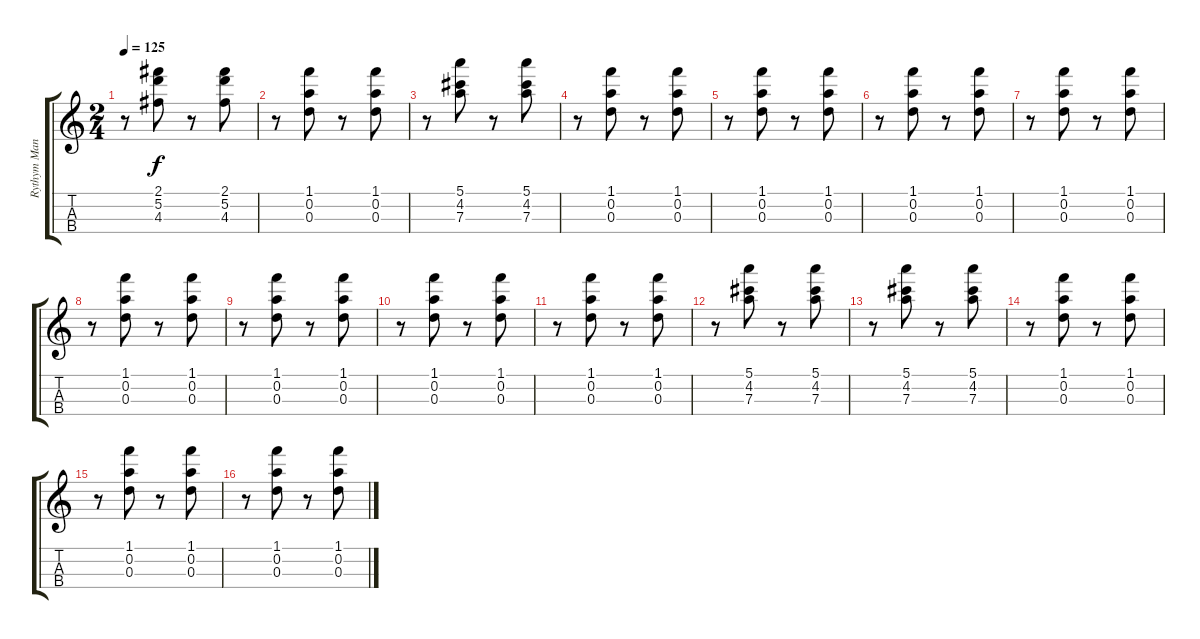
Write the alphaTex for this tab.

\track ("Rythym Mandolin" "Rythym Man") {instrument banjo}
\staff {score tabs}
\tuning (E5 A4 D4 G3) {hide}
\displaytranspose 12
\ts (2 4)
\tempo 125
\clef g2
\ks c
r.8{dy f} (2.1 5.2 4.3).8 r.8 (2.1 5.2 4.3).8 |
r.8 (1.1 0.2 0.3).8 r.8 (1.1 0.2 0.3).8 |
r.8 (5.1 4.2 7.3).8 r.8 (5.1 4.2 7.3).8 |
r.8 (1.1 0.2 0.3).8 r.8 (1.1 0.2 0.3).8 |
r.8 (1.1 0.2 0.3).8 r.8 (1.1 0.2 0.3).8 |
r.8 (1.1 0.2 0.3).8 r.8 (1.1 0.2 0.3).8 |
r.8 (1.1 0.2 0.3).8 r.8 (1.1 0.2 0.3).8 |
r.8 (1.1 0.2 0.3).8 r.8 (1.1 0.2 0.3).8 |
r.8 (1.1 0.2 0.3).8 r.8 (1.1 0.2 0.3).8 |
r.8 (1.1 0.2 0.3).8 r.8 (1.1 0.2 0.3).8 |
r.8 (1.1 0.2 0.3).8 r.8 (1.1 0.2 0.3).8 |
r.8 (5.1 4.2 7.3).8 r.8 (5.1 4.2 7.3).8 |
r.8 (5.1 4.2 7.3).8 r.8 (5.1 4.2 7.3).8 |
r.8 (1.1 0.2 0.3).8 r.8 (1.1 0.2 0.3).8 |
r.8 (1.1 0.2 0.3).8 r.8 (1.1 0.2 0.3).8 |
r.8 (1.1 0.2 0.3).8 r.8 (1.1 0.2 0.3).8
